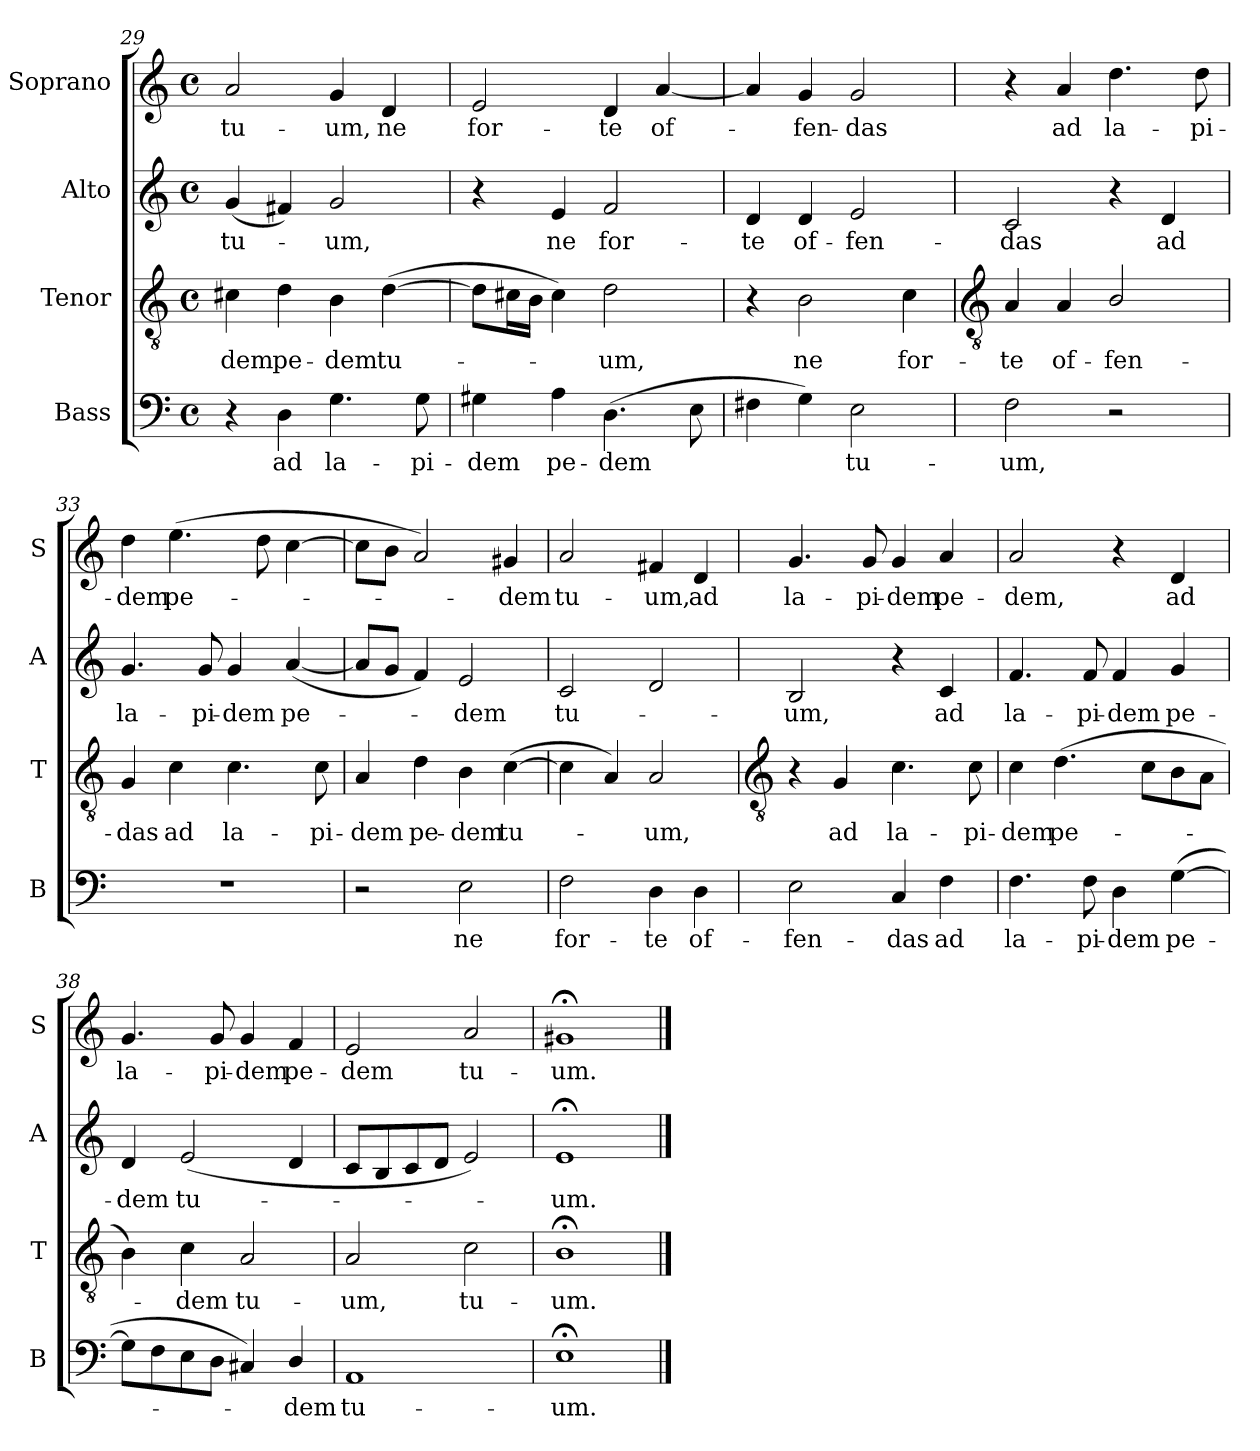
**kern	**text	**kern	**text	**kern	**text	**kern	**text
*part4	*part4	*part3	*part3	*part2	*part2	*part1	*part1
*staff4	*staff4	*staff3	*staff3	*staff2	*staff2	*staff1	*staff1
*I"Bass	*	*I"Tenor	*	*I"Alto	*	*I"Soprano	*
*I'B	*	*I'T	*	*I'A	*	*I'S	*
*clefF4	*	*clefGv2	*	*clefG2	*	*clefG2	*
*k[]	*	*k[]	*	*k[]	*	*k[]	*
*C:	*	*C:	*	*C:	*	*C:	*
*M4/4	*	*M4/4	*	*M4/4	*	*M4/4	*
*met(c)	*	*met(c)	*	*met(c)	*	*met(c)	*
=29	=29	=29	=29	=29	=29	=29	=29
!	!	!	!LO:LY:b	!	!LO:LY:b	!	!LO:LY:b
4r	.	4c#X	-dem	(<4g	tu-	2a	tu-
!	!LO:LY:b	!	!LO:LY:b	!	!	!	!
4D	ad	4d	pe-	4f#X)	.	.	.
!	!LO:LY:b	!	!LO:LY:b	!	!LO:LY:b	!	!LO:LY:b
4.G	la-	4B	-dem	2g	um,	4g	-um,
!	!	!	!LO:LY:b	!	!	!	!LO:LY:b
.	.	(>[4d	tu-	.	.	4d	ne
!	!LO:LY:b	!	!	!	!	!	!
8G	-pi-	.	.	.	.	.	.
=30	=30	=30	=30	=30	=30	=30	=30
!	!LO:LY:b	!	!	!	!	!	!LO:LY:b
4G#X	-dem	8dL]	.	4r	.	2e	for-
.	.	16c#XL	.	.	.	.	.
.	.	16BJJ	.	.	.	.	.
!	!LO:LY:b	!	!	!	!LO:LY:b	!	!
4A	pe-	4c#)	.	4e	ne	.	.
!	!LO:LY:b	!	!LO:LY:b	!	!LO:LY:b	!	!LO:LY:b
(>4.D	-dem	2d	um,	2f	for-	4d	-te
!	!	!	!	!	!	!	!LO:LY:b
.	.	.	.	.	.	[4a	of-
8E	.	.	.	.	.	.	.
=31	=31	=31	=31	=31	=31	=31	=31
!	!	!	!	!	!LO:LY:b	!	!
4F#X	.	4r	.	4d	-te	4a]	.
!	!	!	!LO:LY:b	!	!LO:LY:b	!	!LO:LY:b
4G)	.	2B	ne	4d	of-	4g	fen-
!	!LO:LY:b	!	!	!	!LO:LY:b	!	!LO:LY:b
2E	tu-	.	.	2e	-fen-	2g	-das
!	!	!	!LO:LY:b	!	!	!	!
.	.	4c	for-	.	.	.	.
!!LO:LB:g=z
=32	=32	=32	=32	=32	=32	=32	=32
*	*	*clefGv2	*	*	*	*	*
!	!LO:LY:b	!	!LO:LY:b	!	!LO:LY:b	!	!
2F	-um,	4A	-te	2c	-das	4r	.
!	!	!	!LO:LY:b	!	!	!	!LO:LY:b
.	.	4A	of-	.	.	4a	ad
!	!	!	!LO:LY:b	!	!	!	!LO:LY:b
2r	.	2B/	-fen-	4r	.	4.dd	la-
!	!	!	!	!	!LO:LY:b	!	!
.	.	.	.	4d	ad	.	.
!	!	!	!	!	!	!	!LO:LY:b
.	.	.	.	.	.	8dd	-pi-
=33	=33	=33	=33	=33	=33	=33	=33
!	!	!	!LO:LY:b	!	!LO:LY:b	!	!LO:LY:b
1r	.	4G	-das	4.g	la-	4dd	-dem
!	!	!	!LO:LY:b	!	!	!	!LO:LY:b
.	.	4c	ad	.	.	(>4.ee	pe-
!	!	!	!	!	!LO:LY:b	!	!
.	.	.	.	8g	-pi-	.	.
!	!	!	!LO:LY:b	!	!LO:LY:b	!	!
.	.	4.c	la-	4g	-dem	.	.
.	.	.	.	.	.	8dd	.
!	!	!	!	!	!LO:LY:b	!	!
.	.	.	.	(<[4a	pe-	[4cc	.
!	!	!	!LO:LY:b	!	!	!	!
.	.	8c	-pi-	.	.	.	.
=34	=34	=34	=34	=34	=34	=34	=34
!	!	!	!LO:LY:b	!	!	!	!
2r	.	4A	-dem	8aL]	.	8ccL]	.
.	.	.	.	8gJ	.	8bJ	.
!	!	!	!LO:LY:b	!	!	!	!
.	.	4d	pe-	4f)	.	2a)	.
!	!LO:LY:b	!	!LO:LY:b	!	!LO:LY:b	!	!
2E	ne	4B	-dem	2e	dem	.	.
!	!	!	!LO:LY:b	!	!	!	!LO:LY:b
.	.	(>[4c	tu-	.	.	4g#X	dem
=35	=35	=35	=35	=35	=35	=35	=35
!	!LO:LY:b	!	!	!	!LO:LY:b	!	!LO:LY:b
2F	for-	4c]	.	2c	tu-	2a	tu-
.	.	4A)	.	.	.	.	.
!	!LO:LY:b	!	!LO:LY:b	!	!	!	!LO:LY:b
4D	-te	2A	um,	2d	.	4f#X	-um,
!	!LO:LY:b	!	!	!	!	!	!LO:LY:b
4D	of-	.	.	.	.	4d	ad
!!LO:LB:g=z
=36	=36	=36	=36	=36	=36	=36	=36
*	*	*clefGv2	*	*	*	*	*
!	!LO:LY:b	!	!	!	!LO:LY:b	!	!LO:LY:b
2E	-fen-	4r	.	2B	-um,	4.g	la-
!	!	!	!LO:LY:b	!	!	!	!
.	.	4G	ad	.	.	.	.
!	!	!	!	!	!	!	!LO:LY:b
.	.	.	.	.	.	8g	-pi-
!	!LO:LY:b	!	!LO:LY:b	!	!	!	!LO:LY:b
4C	-das	4.c	la-	4r	.	4g	-dem
!	!LO:LY:b	!	!	!	!LO:LY:b	!	!LO:LY:b
4F	ad	.	.	4c	ad	4a	pe-
!	!	!	!LO:LY:b	!	!	!	!
.	.	8c	-pi-	.	.	.	.
=37	=37	=37	=37	=37	=37	=37	=37
!	!LO:LY:b	!	!LO:LY:b	!	!LO:LY:b	!	!LO:LY:b
4.F	la-	4c	-dem	4.f	la-	2a	-dem,
!	!	!	!LO:LY:b	!	!	!	!
.	.	(>4.d	pe-	.	.	.	.
!	!LO:LY:b	!	!	!	!LO:LY:b	!	!
8F	-pi-	.	.	8f	-pi-	.	.
!	!LO:LY:b	!	!	!	!LO:LY:b	!	!
4D	-dem	.	.	4f	-dem	4r	.
.	.	8cL	.	.	.	.	.
!	!LO:LY:b	!	!	!	!LO:LY:b	!	!LO:LY:b
(>[4G	pe-	8B	.	4g	pe-	4d	ad
.	.	8AJ	.	.	.	.	.
=38	=38	=38	=38	=38	=38	=38	=38
!	!	!	!	!	!LO:LY:b	!	!LO:LY:b
8GL]	.	4B)	.	4d	-dem	4.g	la-
8F	.	.	.	.	.	.	.
!	!	!	!LO:LY:b	!	!LO:LY:b	!	!
8E	.	4c	dem	(<2e	tu-	.	.
!	!	!	!	!	!	!	!LO:LY:b
8DJ	.	.	.	.	.	8g	-pi-
!	!	!	!LO:LY:b	!	!	!	!LO:LY:b
4C#X)	.	2A	tu-	.	.	4g	-dem
!	!LO:LY:b	!	!	!	!	!	!LO:LY:b
4D/	dem	.	.	4d	.	4f	pe-
=39	=39	=39	=39	=39	=39	=39	=39
!	!LO:LY:b	!	!LO:LY:b	!	!	!	!LO:LY:b
1AA	tu-	2A	-um,	8cL	.	2e	-dem
.	.	.	.	8B	.	.	.
.	.	.	.	8c	.	.	.
.	.	.	.	8dJ	.	.	.
!	!	!	!LO:LY:b	!	!	!	!LO:LY:b
.	.	2c	tu-	2e)	.	2a	tu-
=40	=40	=40	=40	=40	=40	=40	=40
!	!LO:LY:b	!	!LO:LY:b	!	!LO:LY:b	!	!LO:LY:b
1E;<	-um.	1B;<	-um.	1e;<	um.	1g#X;<	-um.
==	==	==	==	==	==	==	==
*-	*-	*-	*-	*-	*-	*-	*-
